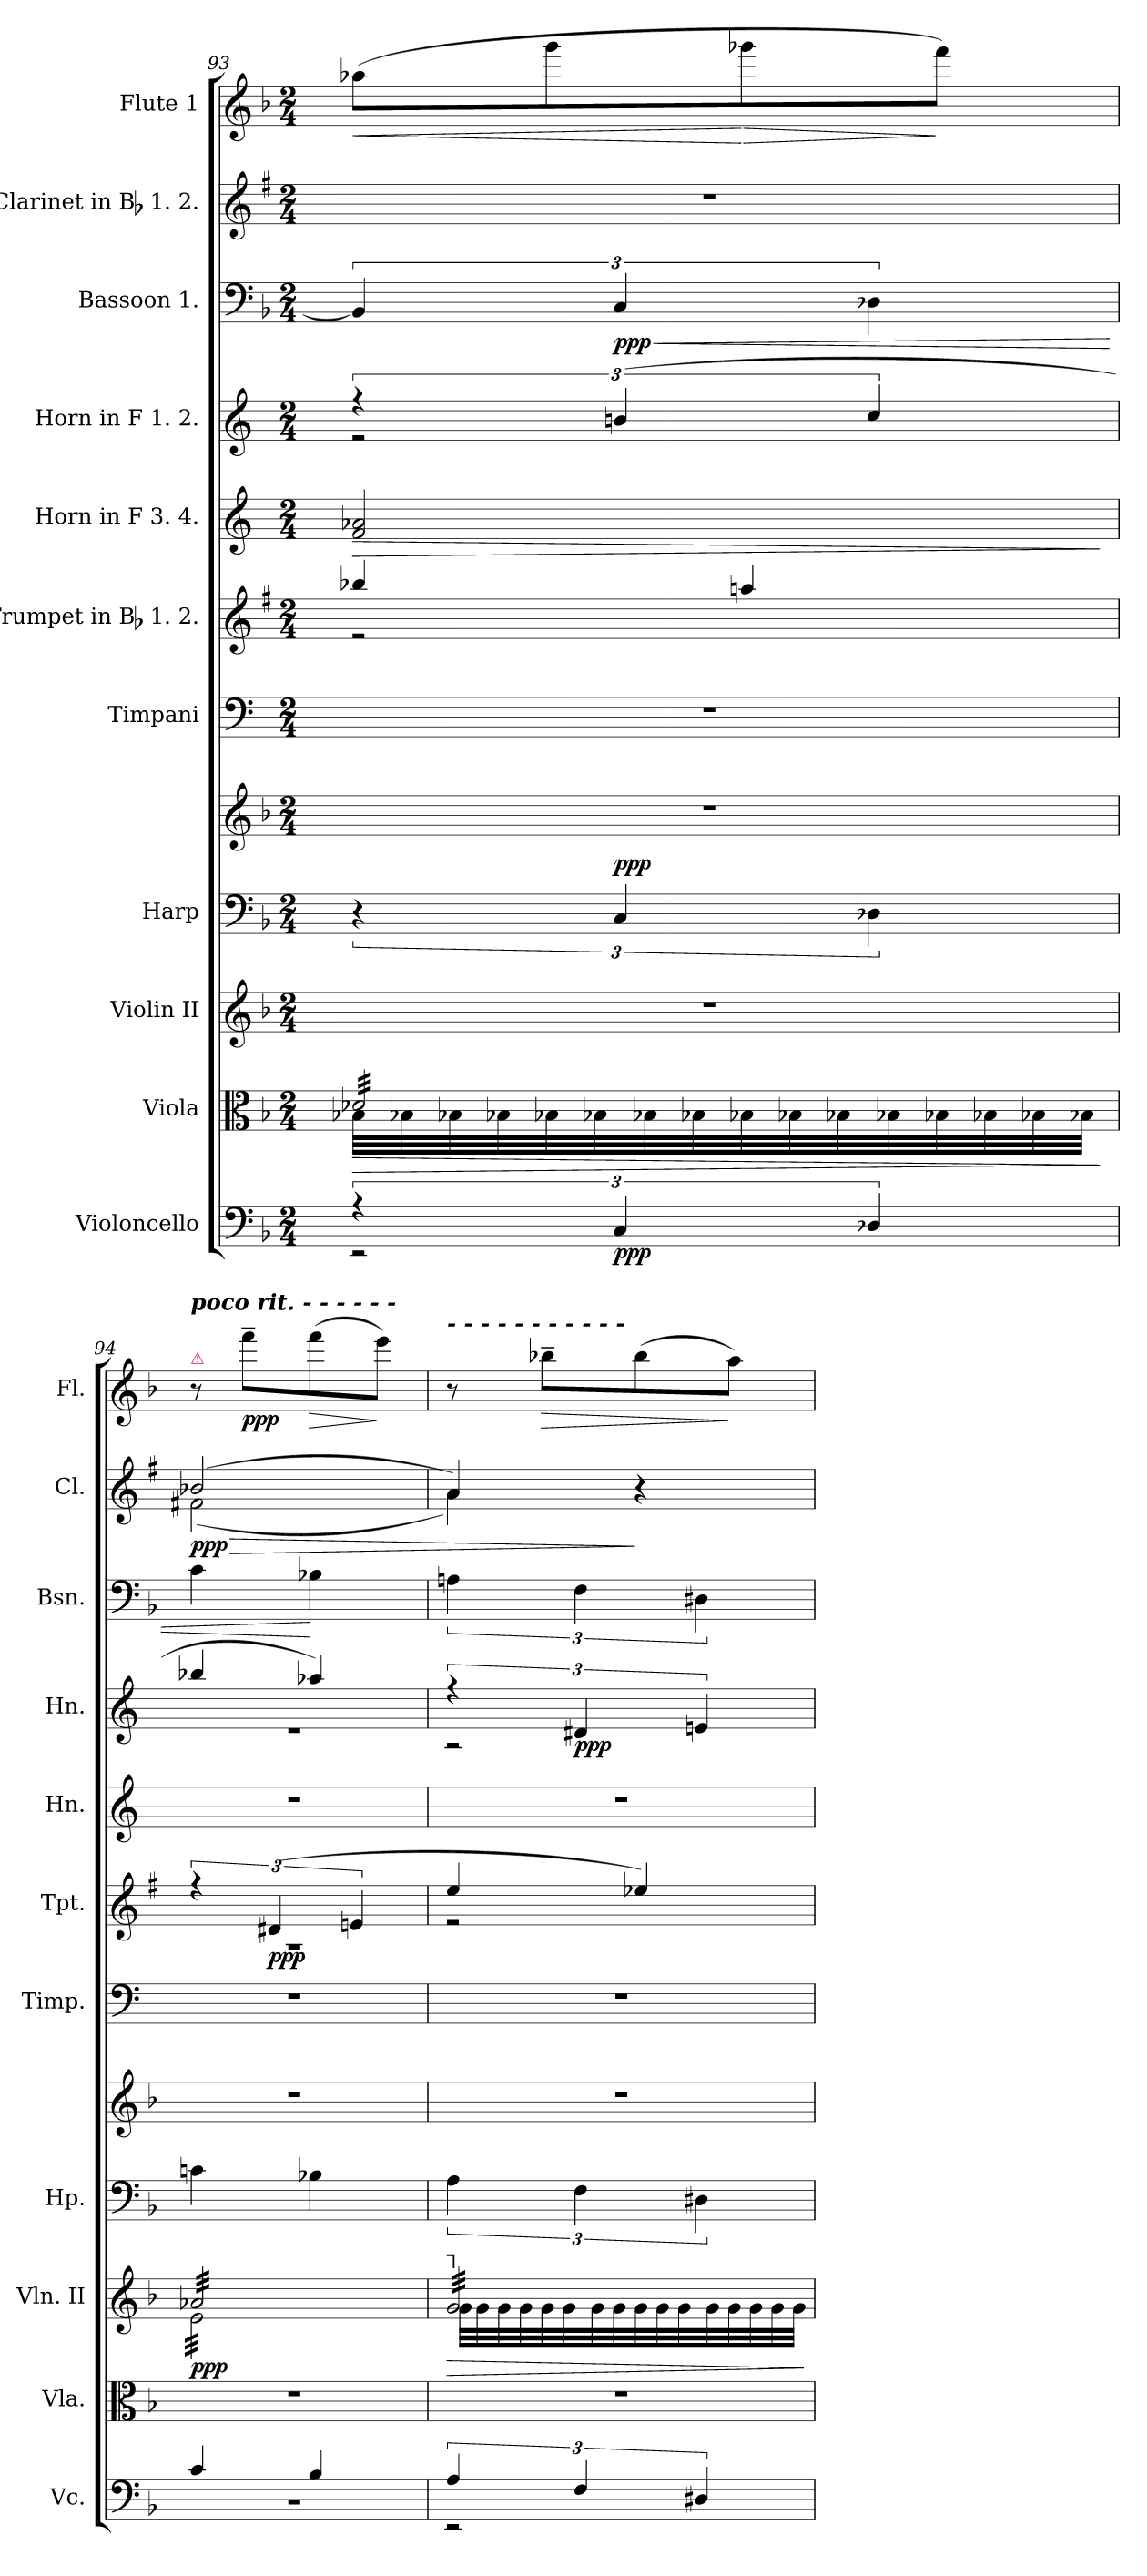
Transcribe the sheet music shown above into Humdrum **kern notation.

**kern	**dynam	**kern	**dynam	**kern	**dynam	**kern	**kern	**dynam	**kern	**kern	**dynam	**kern	**dynam	**kern	**dynam	**kern	**dynam	**kern	**dynam	**kern	**dynam
*part11	*part11	*part10	*part10	*part9	*part9	*part8	*part8	*part8	*part7	*part6	*part6	*part5	*part5	*part4	*part4	*part3	*part3	*part2	*part2	*part1	*part1
*staff12	*staff12	*staff11	*staff11	*staff10	*staff10	*staff9	*staff8	*staff8/9	*staff7	*staff6	*staff6	*staff5	*staff5	*staff4	*staff4	*staff3	*staff3	*staff2	*staff2	*staff1	*staff1
*I"Violoncello	*	*I"Viola	*	*I"Violin II	*	*I"Harp	*	*	*I"Timpani	*I"Trumpet in Bb 1. 2.	*	*I"Horn in F 3. 4.	*	*I"Horn in F 1. 2.	*	*I"Bassoon 1.	*	*I"Clarinet in Bb 1. 2.	*	*I"Flute 1	*
*I'Vc.	*	*I'Vla.	*	*I'Vln. II	*	*I'Hp.	*	*	*I'Timp.	*I'Tpt.	*	*I'Hn.	*	*I'Hn.	*	*I'Bsn.	*	*I'Cl.	*	*I'Fl.	*
*clefF4	*	*clefC3	*	*clefG2	*	*clefF4	*clefG2	*	*clefF4	*clefG2	*	*clefG2	*	*clefG2	*	*clefF4	*	*clefG2	*	*clefG2	*
*	*	*	*	*	*	*	*	*	*	*ITrd1c2	*	*ITrd4c7	*	*ITrd4c7	*	*	*	*ITrd1c2	*	*	*
*k[b-]	*	*k[b-]	*	*k[b-]	*	*k[b-]	*k[b-]	*	*k[]	*k[b-]	*	*k[b-]	*	*k[b-]	*	*k[b-]	*	*k[b-]	*	*k[b-]	*
*F:	*	*F:	*	*F:	*	*F:	*F:	*	*C:	*F:	*	*F:	*	*F:	*	*F:	*	*F:	*	*F:	*
*M2/4	*	*M2/4	*	*M2/4	*	*M2/4	*M2/4	*	*M2/4	*M2/4	*	*M2/4	*	*M2/4	*	*M2/4	*	*M2/4	*	*M2/4	*
=93	=93	=93	=93	=93	=93	=93	=93	=93	=93	=93	=93	=93	=93	=93	=93	=93	=93	=93	=93	=93	=93
*^	*	*^	*	*	*	*	*	*	*	*	*	*	*	*	*	*	*	*	*	*	*
!	!	!	!LO:TX:a:t=┐	!	!	!	!	!	!	!	!	!	!	!	!	!	!	!	!	!	!	!	!
!	!	!	!	!	!LO:HP:b	!	!	!	!	!	!	!	!	!	!LO:HP:b	!	!	!	!	!	!	!	!LO:HP:b
*	*	*	*	*	*	*	*	*	*^	*	*	*^	*	*	*	*^	*	*	*	*	*	*	*
*	*	*	*tremolo	*	*	*	*	*	*	*	*	*	*	*	*	*	*	*	*	*	*	*	*	*	*	*
6r	2r	.	32d-XLLL	32B-XLLL	>	2r	.	6r	2r	6ryy	.	2r	4aa-X	2re	.	2B- 2d-X	>	6r	2re	.	6BB-]	.	2r	.	(8aa-XL	<
.	.	.	32d-X	32B-X	.	.	.	.	.	.	.	.	.	.	.	.	.	.	.	.	.	.	.	.	.	.
.	.	.	32d-X	32B-X	.	.	.	.	.	.	.	.	.	.	.	.	.	.	.	.	.	.	.	.	.	.
.	.	.	32d-X	32B-X	.	.	.	.	.	.	.	.	.	.	.	.	.	.	.	.	.	.	.	.	.	.
.	.	.	32d-X	32B-X	.	.	.	.	.	.	.	.	.	.	.	.	.	.	.	.	.	.	.	.	8ggg	.
.	.	.	32d-X	32B-X	.	.	.	.	.	.	.	.	.	.	.	.	.	.	.	.	.	.	.	.	.	.
!	!	!	!	!	!	!	!	!	!	!	!	!	!	!	!	!	!	!	!	!	!	!LO:HP:b	!	!	!	!
6C	.	ppp	.	.	.	.	.	6C	.	3ryy	ppp	.	.	.	.	.	.	(6en	.	.	6C	< ppp	.	.	.	.
.	.	.	32d-X	32B-X	.	.	.	.	.	.	.	.	.	.	.	.	.	.	.	.	.	.	.	.	.	.
.	.	.	32d-X	32B-X	.	.	.	.	.	.	.	.	.	.	.	.	.	.	.	.	.	.	.	.	.	.
!	!	!	!	!	!	!	!	!	!	!	!	!	!	!	!	!	!	!	!	!	!	!	!	!	!	!LO:HP:n=1:b
.	.	.	32d-X	32B-X	.	.	.	.	.	.	.	.	4ggn	.	.	.	.	.	.	.	.	.	.	.	8ggg-X	[ >
.	.	.	32d-X	32B-X	.	.	.	.	.	.	.	.	.	.	.	.	.	.	.	.	.	.	.	.	.	.
.	.	.	32d-X	32B-X	.	.	.	.	.	.	.	.	.	.	.	.	.	.	.	.	.	.	.	.	.	.
6D-X	.	.	.	.	.	.	.	6D-X	.	.	.	.	.	.	.	.	.	6f	.	.	6D-X	.	.	.	.	.
.	.	.	32d-X	32B-X	.	.	.	.	.	.	.	.	.	.	.	.	.	.	.	.	.	.	.	.	.	.
.	.	.	32d-X	32B-X	.	.	.	.	.	.	.	.	.	.	.	.	.	.	.	.	.	.	.	.	8fffJ)	]
.	.	.	32d-X	32B-X	.	.	.	.	.	.	.	.	.	.	.	.	.	.	.	.	.	.	.	.	.	.
.	.	.	32d-X	32B-X	.	.	.	.	.	.	.	.	.	.	.	.	.	.	.	.	.	.	.	.	.	.
.	.	.	32d-XJJJ	32B-XJJJ	.	.	.	.	.	.	.	.	.	.	.	.	.	.	.	.	.	.	.	.	.	.
*	*	*	*Xtremolo	*	*	*	*	*	*	*	*	*	*	*	*	*	*	*	*	*	*	*	*	*	*	*
*v	*v	*	*	*	*	*	*	*	*	*	*	*	*v	*v	*	*	*	*v	*v	*	*	*	*	*	*	*
*	*	*v	*v	*	*	*	*	*	*	*	*	*	*	*	*	*	*	*	*	*	*	*	*
.	.	.	]	.	.	.	.	.	.	.	.	.	.	]	.	.	.	.	.	.	.	.
=94	=94	=94	=94	=94	=94	=94	=94	=94	=94	=94	=94	=94	=94	=94	=94	=94	=94	=94	=94	=94	=94	=94
*^	*	*	*	*^	*	*	*	*	*	*	*^	*	*	*	*^	*	*	*	*^	*	*	*
!	!	!	!	!	!	!	!	!	!	!	!	!	!	!	!	!	!	!	!	!	!	!	!	!	!	!LO:TX:a:Bi:t=poco rit. - - - - - -	!
!	!	!	!	!	!	!	!	!	!	!	!	!	!	!	!	!	!	!	!	!	!	!	!	!	!	!LO:TX:a:color=crimson:t=⚠	!
!	!	!	!	!	!LO:TX:a:t=am Steg - - - - - - -	!	!	!	!	!	!	!	!	!	!	!	!	!	!	!	!	!	!	!	!	!	!
!	!	!	!	!	!LO:TX:a:color=crimson:t=⚠	!	!	!	!	!	!	!	!	!	!	!	!	!	!	!	!	!	!	!	!	!	!
!	!	!	!	!	!	!	!	!	!	!	!	!	!	!	!	!	!	!	!	!	!	!	!	!	!LO:HP:b	!	!
*	*	*	*	*	*	*	*	*	*v	*v	*	*	*	*	*	*	*	*	*	*	*	*	*	*	*	*	*
*	*	*	*	*	*tremolo	*	*	*	*	*	*	*	*	*	*	*	*	*	*	*	*	*	*	*	*	*
4c	2r	.	2r	.	32a-XLLL	32eLLL	ppp	4cn	2r	.	2r	6r	2rA	.	2r	.	4ee-X	2re	.	4c	.	(2a-X	(2en	> ppp	8r	.
.	.	.	.	.	32a-X	32e	.	.	.	.	.	.	.	.	.	.	.	.	.	.	.	.	.	.	.	.
.	.	.	.	.	32a-X	32e	.	.	.	.	.	.	.	.	.	.	.	.	.	.	.	.	.	.	.	.
.	.	.	.	.	32a-X	32e	.	.	.	.	.	.	.	.	.	.	.	.	.	.	.	.	.	.	.	.
.	.	.	.	.	32a-X	32e	.	.	.	.	.	.	.	.	.	.	.	.	.	.	.	.	.	.	8fff~L	ppp
.	.	.	.	.	32a-X	32e	.	.	.	.	.	.	.	.	.	.	.	.	.	.	.	.	.	.	.	.
.	.	.	.	.	.	.	.	.	.	.	.	(6c#X	.	ppp	.	.	.	.	.	.	.	.	.	.	.	.
.	.	.	.	.	32a-X	32e	.	.	.	.	.	.	.	.	.	.	.	.	.	.	.	.	.	.	.	.
.	.	.	.	.	32a-X	32e	.	.	.	.	.	.	.	.	.	.	.	.	.	.	.	.	.	.	.	.
!	!	!	!	!	!	!	!	!	!	!	!	!	!	!	!	!	!	!	!	!	!	!	!	!	!	!LO:HP:b
4B-	.	.	.	.	32a-X	32e	.	4B-X	.	.	.	.	.	.	.	.	4dd-X)	.	.	4B-X	[	.	.	.	(8fff	>
.	.	.	.	.	32a-X	32e	.	.	.	.	.	.	.	.	.	.	.	.	.	.	.	.	.	.	.	.
.	.	.	.	.	32a-X	32e	.	.	.	.	.	.	.	.	.	.	.	.	.	.	.	.	.	.	.	.
.	.	.	.	.	.	.	.	.	.	.	.	6dn	.	.	.	.	.	.	.	.	.	.	.	.	.	.
.	.	.	.	.	32a-X	32e	.	.	.	.	.	.	.	.	.	.	.	.	.	.	.	.	.	.	.	.
.	.	.	.	.	32a-X	32e	.	.	.	.	.	.	.	.	.	.	.	.	.	.	.	.	.	.	8eeeJ)	]
.	.	.	.	.	32a-X	32e	.	.	.	.	.	.	.	.	.	.	.	.	.	.	.	.	.	.	.	.
.	.	.	.	.	32a-X	32e	.	.	.	.	.	.	.	.	.	.	.	.	.	.	.	.	.	.	.	.
.	.	.	.	.	32a-XJJJ	32eJJJ	.	.	.	.	.	.	.	.	.	.	.	.	.	.	.	.	.	.	.	.
=95	=95	=95	=95	=95	=95	=95	=95	=95	=95	=95	=95	=95	=95	=95	=95	=95	=95	=95	=95	=95	=95	=95	=95	=95	=95	=95
!	!	!	!	!	!	!	!	!	!	!	!	!	!	!	!	!	!	!	!	!	!	!	!	!	!LO:TX:a:Bi:t=- - - - - - - - - - -	!
!	!	!	!	!	!LO:TX:a:t=┐	!	!	!	!	!	!	!	!	!	!	!	!	!	!	!	!	!	!	!	!	!
!	!	!LO:HP:b	!	!	!	!	!LO:HP:b	!	!	!	!	!	!	!	!	!	!	!	!	!	!	!	!	!	!	!
6A	2r	>	2r	.	32gLLL	32gLLL	>	6A	2r	.	2r	4dd	2re	.	2r	.	6r	2rA	.	6An	.	4g)	4g)	.	8r	.
.	.	.	.	.	32g	32g	.	.	.	.	.	.	.	.	.	.	.	.	.	.	.	.	.	.	.	.
.	.	.	.	.	32g	32g	.	.	.	.	.	.	.	.	.	.	.	.	.	.	.	.	.	.	.	.
.	.	.	.	.	32g	32g	.	.	.	.	.	.	.	.	.	.	.	.	.	.	.	.	.	.	.	.
!	!	!	!	!	!	!	!	!	!	!	!	!	!	!	!	!	!	!	!	!	!	!	!	!	!	!LO:HP:b
.	.	.	.	.	32g	32g	.	.	.	.	.	.	.	.	.	.	.	.	.	.	.	.	.	.	8bb-X~L	>
.	.	.	.	.	32g	32g	.	.	.	.	.	.	.	.	.	.	.	.	.	.	.	.	.	.	.	.
6F	.	.	.	.	.	.	.	6F	.	.	.	.	.	.	.	.	6G#X	.	ppp	6F	.	.	.	.	.	.
.	.	.	.	.	32g	32g	.	.	.	.	.	.	.	.	.	.	.	.	.	.	.	.	.	.	.	.
.	.	.	.	.	32g	32g	.	.	.	.	.	.	.	.	.	.	.	.	.	.	.	.	.	.	.	.
.	.	.	.	.	32g	32g	.	.	.	.	.	4dd-X)	.	.	.	.	.	.	.	.	.	4r	4ryy	]	(8bb-	.
.	.	.	.	.	32g	32g	.	.	.	.	.	.	.	.	.	.	.	.	.	.	.	.	.	.	.	.
.	.	.	.	.	32g	32g	.	.	.	.	.	.	.	.	.	.	.	.	.	.	.	.	.	.	.	.
6D#X	.	.	.	.	.	.	.	6D#X	.	.	.	.	.	.	.	.	6An	.	.	6D#X	.	.	.	.	.	.
.	.	.	.	.	32g	32g	.	.	.	.	.	.	.	.	.	.	.	.	.	.	.	.	.	.	.	.
.	.	.	.	.	32g	32g	.	.	.	.	.	.	.	.	.	.	.	.	.	.	.	.	.	.	8aaJ)	]
.	.	.	.	.	32g	32g	.	.	.	.	.	.	.	.	.	.	.	.	.	.	.	.	.	.	.	.
.	.	.	.	.	32g	32g	.	.	.	.	.	.	.	.	.	.	.	.	.	.	.	.	.	.	.	.
.	.	.	.	.	32gJJJ	32gJJJ	.	.	.	.	.	.	.	.	.	.	.	.	.	.	.	.	.	.	.	.
*	*	*	*	*	*Xtremolo	*	*	*	*	*	*	*	*	*	*	*	*	*	*	*	*	*	*	*	*	*
*v	*v	*	*	*	*v	*v	*	*	*	*	*	*v	*v	*	*	*	*v	*v	*	*	*	*v	*v	*	*	*
.	]	.	.	.	]	.	.	.	.	.	.	.	.	.	.	.	.	.	.	.	.
=	=	=	=	=	=	=	=	=	=	=	=	=	=	=	=	=	=	=	=	=	=
*-	*-	*-	*-	*-	*-	*-	*-	*-	*-	*-	*-	*-	*-	*-	*-	*-	*-	*-	*-	*-	*-
